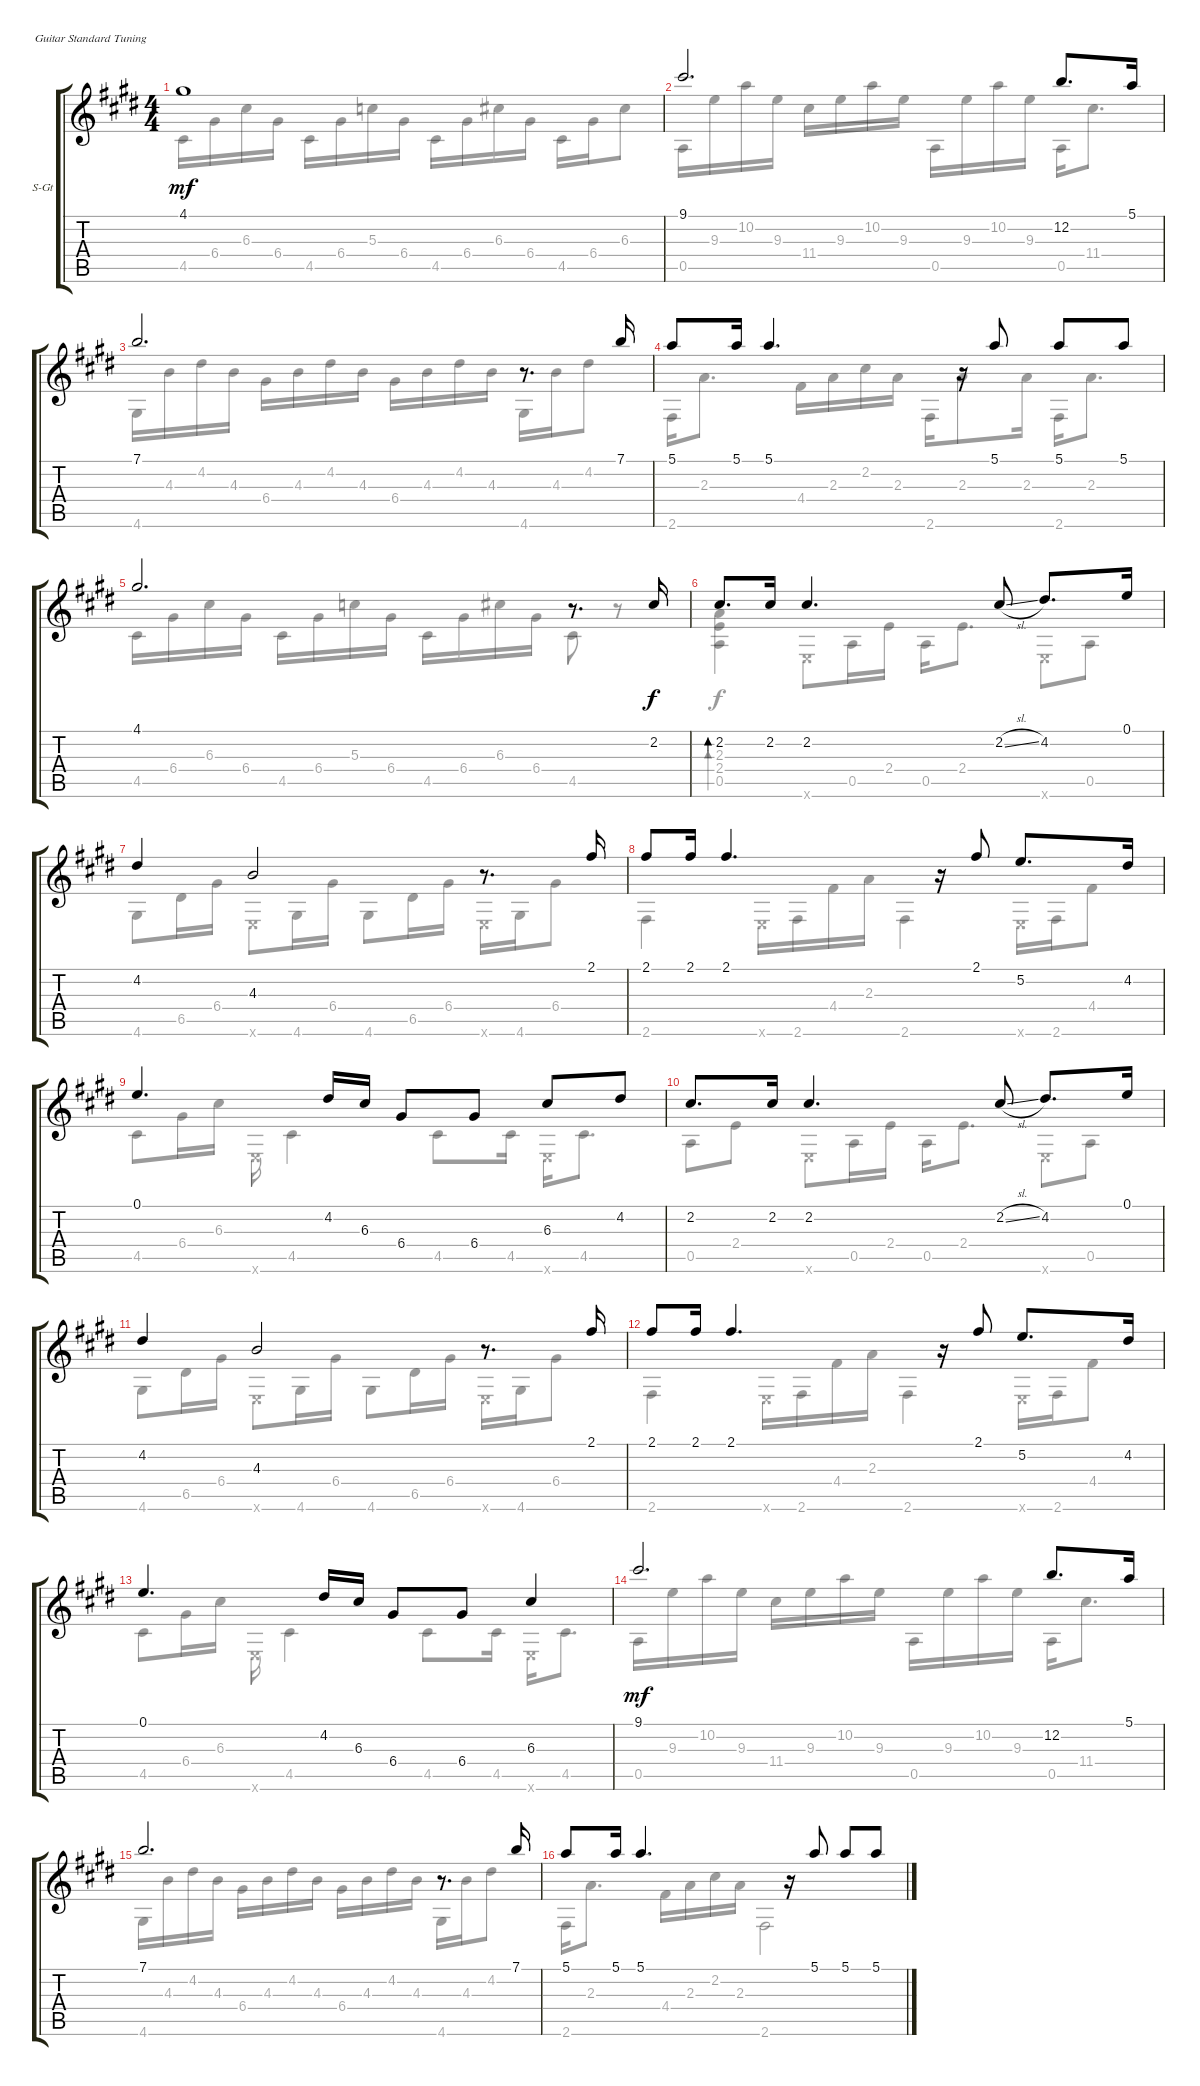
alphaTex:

\defaultSystemsLayout 4
\bracketExtendMode groupsimilarinstruments
\firstSystemTrackNameOrientation horizontal
\otherSystemsTrackNameOrientation horizontal
\track ("Steel Guitar" "S-Gt") {instrument acousticguitarsteel}
\staff {score tabs}
\tuning (E4 B3 G3 D3 A2 E2)
\voice
\ts (4 4)
\tempo (70 hide)
\clef g2
\scale
0.548363
\ks e
4.1.1{dy mf} |
\scale
0.451567 9.1.2{d} 12.2.8{d} 5.1.16 |
\scale
0.541429 7.1.2{d} r.8{d} 7.1.16 |
\scale
0.458689 5.1.8 5.1.16 5.1.4{d} r.16 5.1.8 5.1.8 5.1.8 |
\scale
0.537348 4.1.2{d} r.8{d} 2.2.16{dy f} |
\scale
0.462607 2.2.8{d bd 0} 2.2.16 2.2.4{d} 2.2{sl}.8 4.2.8{d} 0.1.16 |
\scale
0.537143 4.2.4 4.3.2 r.8{d} 2.1.16 |
\scale
0.462883 2.1.8 2.1.16 2.1.4{d} r.16 2.1.8 5.2.8{d} 4.2.16 |
\scale
0.524286 0.1.4{d} 4.2.16 6.3.16 6.4.8 6.4.8 6.3.8 4.2.8 |
\scale
0.475783 2.2.8{d} 2.2.16 2.2.4{d} 2.2{sl}.8 4.2.8{d} 0.1.16 |
\scale
0.528571 4.2.4 4.3.2 r.8{d} 2.1.16 |
\scale
0.471429 2.1.8 2.1.16 2.1.4{d} r.16 2.1.8 5.2.8{d} 4.2.16 |
\scale
0.525714 0.1.4{d} 4.2.16 6.3.16 6.4.8 6.4.8 6.3.4 |
\scale
0.474359 9.1.2{d dy mf} 12.2.8{d} 5.1.16 |
\scale
0.511429 7.1.2{d} r.8{d} 7.1.16 |
\scale
0.488604 5.1.8 5.1.16 5.1.4{d} r.16 5.1.8 5.1.8 5.1.8
\voice
\clef g2
\ottava regular
\simile none
\scale
0.548363
\ks e
4.5.16{dy mf} 6.4.16 6.3.16 6.4.16 4.5.16 6.4.16 5.3.16 6.4.16 4.5.16 6.4.16 6.3.16 6.4.16 4.5.16 6.4.16 6.3.8 |
\scale
0.451567 0.5.16 9.3.16 10.2.16 9.3.16 11.4.16 9.3.16 10.2.16 9.3.16 0.5.16 9.3.16 10.2.16 9.3.16 0.5.16 11.4.8{d} |
\scale
0.541429 4.6.16 4.3.16 4.2.16 4.3.16 6.4.16 4.3.16 4.2.16 4.3.16 6.4.16 4.3.16 4.2.16 4.3.16 4.6.16 4.3.16 4.2.8 |
\scale
0.458689 2.6.16 2.3.8{d} 4.4.16 2.3.16 2.2.16 2.3.16 2.6.16 2.3.8 2.3.16 2.6.16 2.3.8{d} |
\scale
0.537348 4.5.16 6.4.16 6.3.16 6.4.16 4.5.16 6.4.16 5.3.16 6.4.16 4.5.16 6.4.16 6.3.16 6.4.16 4.5.8 r.8 |
\scale
0.462607 (0.5 2.4 2.3).4{bd 30 dy f} 0.6{x}.8 0.5.16 2.4.16 0.5.16 2.4.8{d} 0.6{x}.8 0.5.8 |
\scale
0.537143 4.6.8 6.5.16 6.4.16 0.6{x}.8 4.6.16 6.4.16 4.6.8 6.5.16 6.4.16 0.6{x}.16 4.6.16 6.4.8 |
\scale
0.462883 2.6.4 0.6{x}.16 2.6.16 4.4.16 2.3.16 2.6.4 0.6{x}.16 2.6.16 4.4.8 |
\scale
0.524286 4.5.8 6.4.16 6.3.16 0.6{x}.16 4.5.4 4.5.8 4.5.16 0.6{x}.16 4.5.8{d} |
\scale
0.475783 0.5.8 2.4.8 0.6{x}.8 0.5.16 2.4.16 0.5.16 2.4.8{d} 0.6{x}.8 0.5.8 |
\scale
0.528571 4.6.8 6.5.16 6.4.16 0.6{x}.8 4.6.16 6.4.16 4.6.8 6.5.16 6.4.16 0.6{x}.16 4.6.16 6.4.8 |
\scale
0.471429 2.6.4 0.6{x}.16 2.6.16 4.4.16 2.3.16 2.6.4 0.6{x}.16 2.6.16 4.4.8 |
\scale
0.525714 4.5.8 6.4.16 6.3.16 0.6{x}.16 4.5.4 4.5.8 4.5.16 0.6{x}.16 4.5.8{d} |
\scale
0.474359 0.5.16{dy mf} 9.3.16 10.2.16 9.3.16 11.4.16 9.3.16 10.2.16 9.3.16 0.5.16 9.3.16 10.2.16 9.3.16 0.5.16 11.4.8{d} |
\scale
0.511429 4.6.16 4.3.16 4.2.16 4.3.16 6.4.16 4.3.16 4.2.16 4.3.16 6.4.16 4.3.16 4.2.16 4.3.16 4.6.16 4.3.16 4.2.8 |
\scale
0.488604 2.6.16 2.3.8{d} 4.4.16 2.3.16 2.2.16 2.3.16 2.6.2
